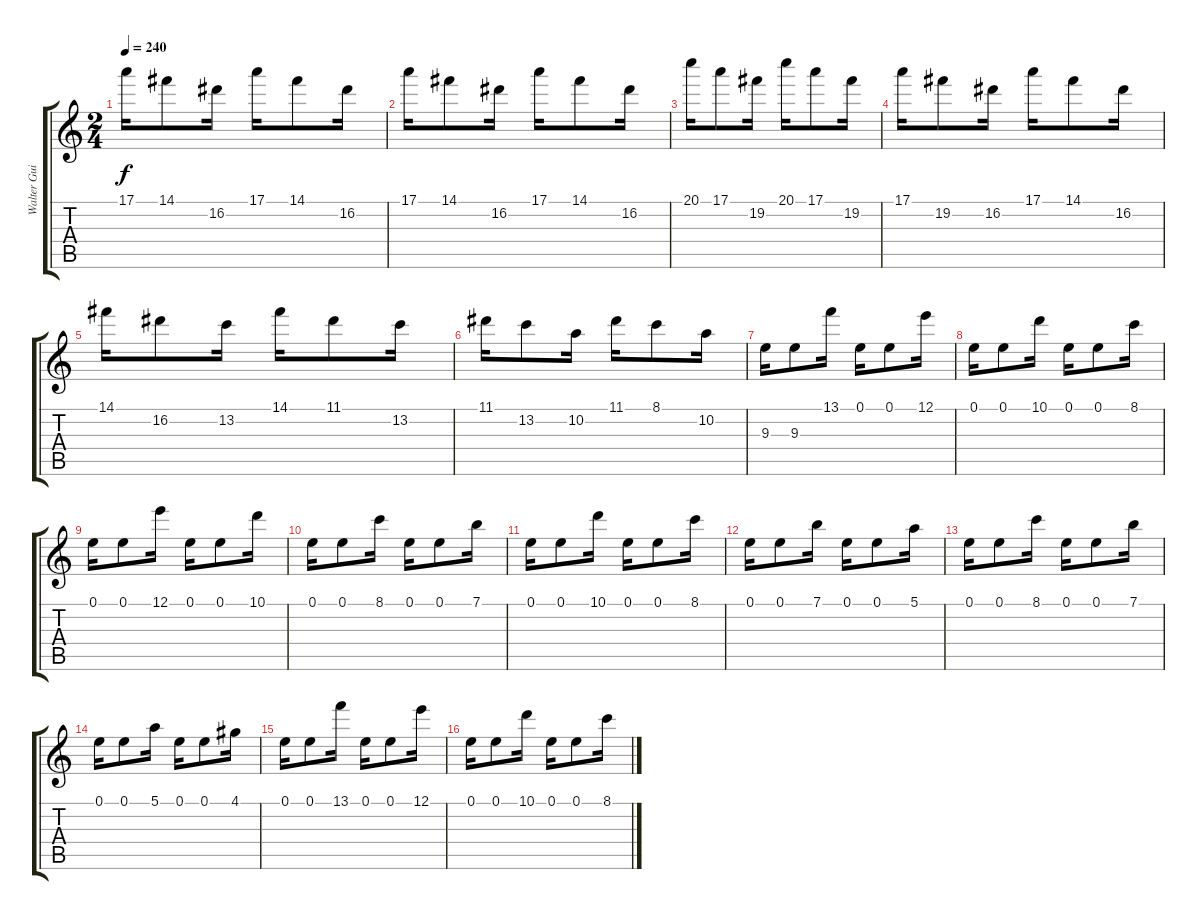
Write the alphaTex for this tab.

\track ("Walter Guiardino" "Walter Gui") {instrument distortionguitar}
\staff {score tabs}
\tuning (E4 B3 G3 D3 A2 E2) {hide}
\ts (2 4)
\tempo 240
\clef g2
\ks c
17.1.16{dy f} 14.1.8 16.2.16 17.1.16 14.1.8 16.2.16 |
17.1.16 14.1.8 16.2.16 17.1.16 14.1.8 16.2.16 |
20.1.16 17.1.8 19.2.16 20.1.16 17.1.8 19.2.16 |
17.1.16 19.2.8 16.2.16 17.1.16 14.1.8 16.2.16 |
14.1.16 16.2.8 13.2.16 14.1.16 11.1.8 13.2.16 |
11.1.16 13.2.8 10.2.16 11.1.16 8.1.8 10.2.16 |
9.3.16 9.3.8 13.1.16 0.1.16 0.1.8 12.1.16 |
0.1.16 0.1.8 10.1.16 0.1.16 0.1.8 8.1.16 |
0.1.16 0.1.8 12.1.16 0.1.16 0.1.8 10.1.16 |
0.1.16 0.1.8 8.1.16 0.1.16 0.1.8 7.1.16 |
0.1.16 0.1.8 10.1.16 0.1.16 0.1.8 8.1.16 |
0.1.16 0.1.8 7.1.16 0.1.16 0.1.8 5.1.16 |
0.1.16 0.1.8 8.1.16 0.1.16 0.1.8 7.1.16 |
0.1.16 0.1.8 5.1.16 0.1.16 0.1.8 4.1.16 |
0.1.16 0.1.8 13.1.16 0.1.16 0.1.8 12.1.16 |
0.1.16 0.1.8 10.1.16 0.1.16 0.1.8 8.1.16
